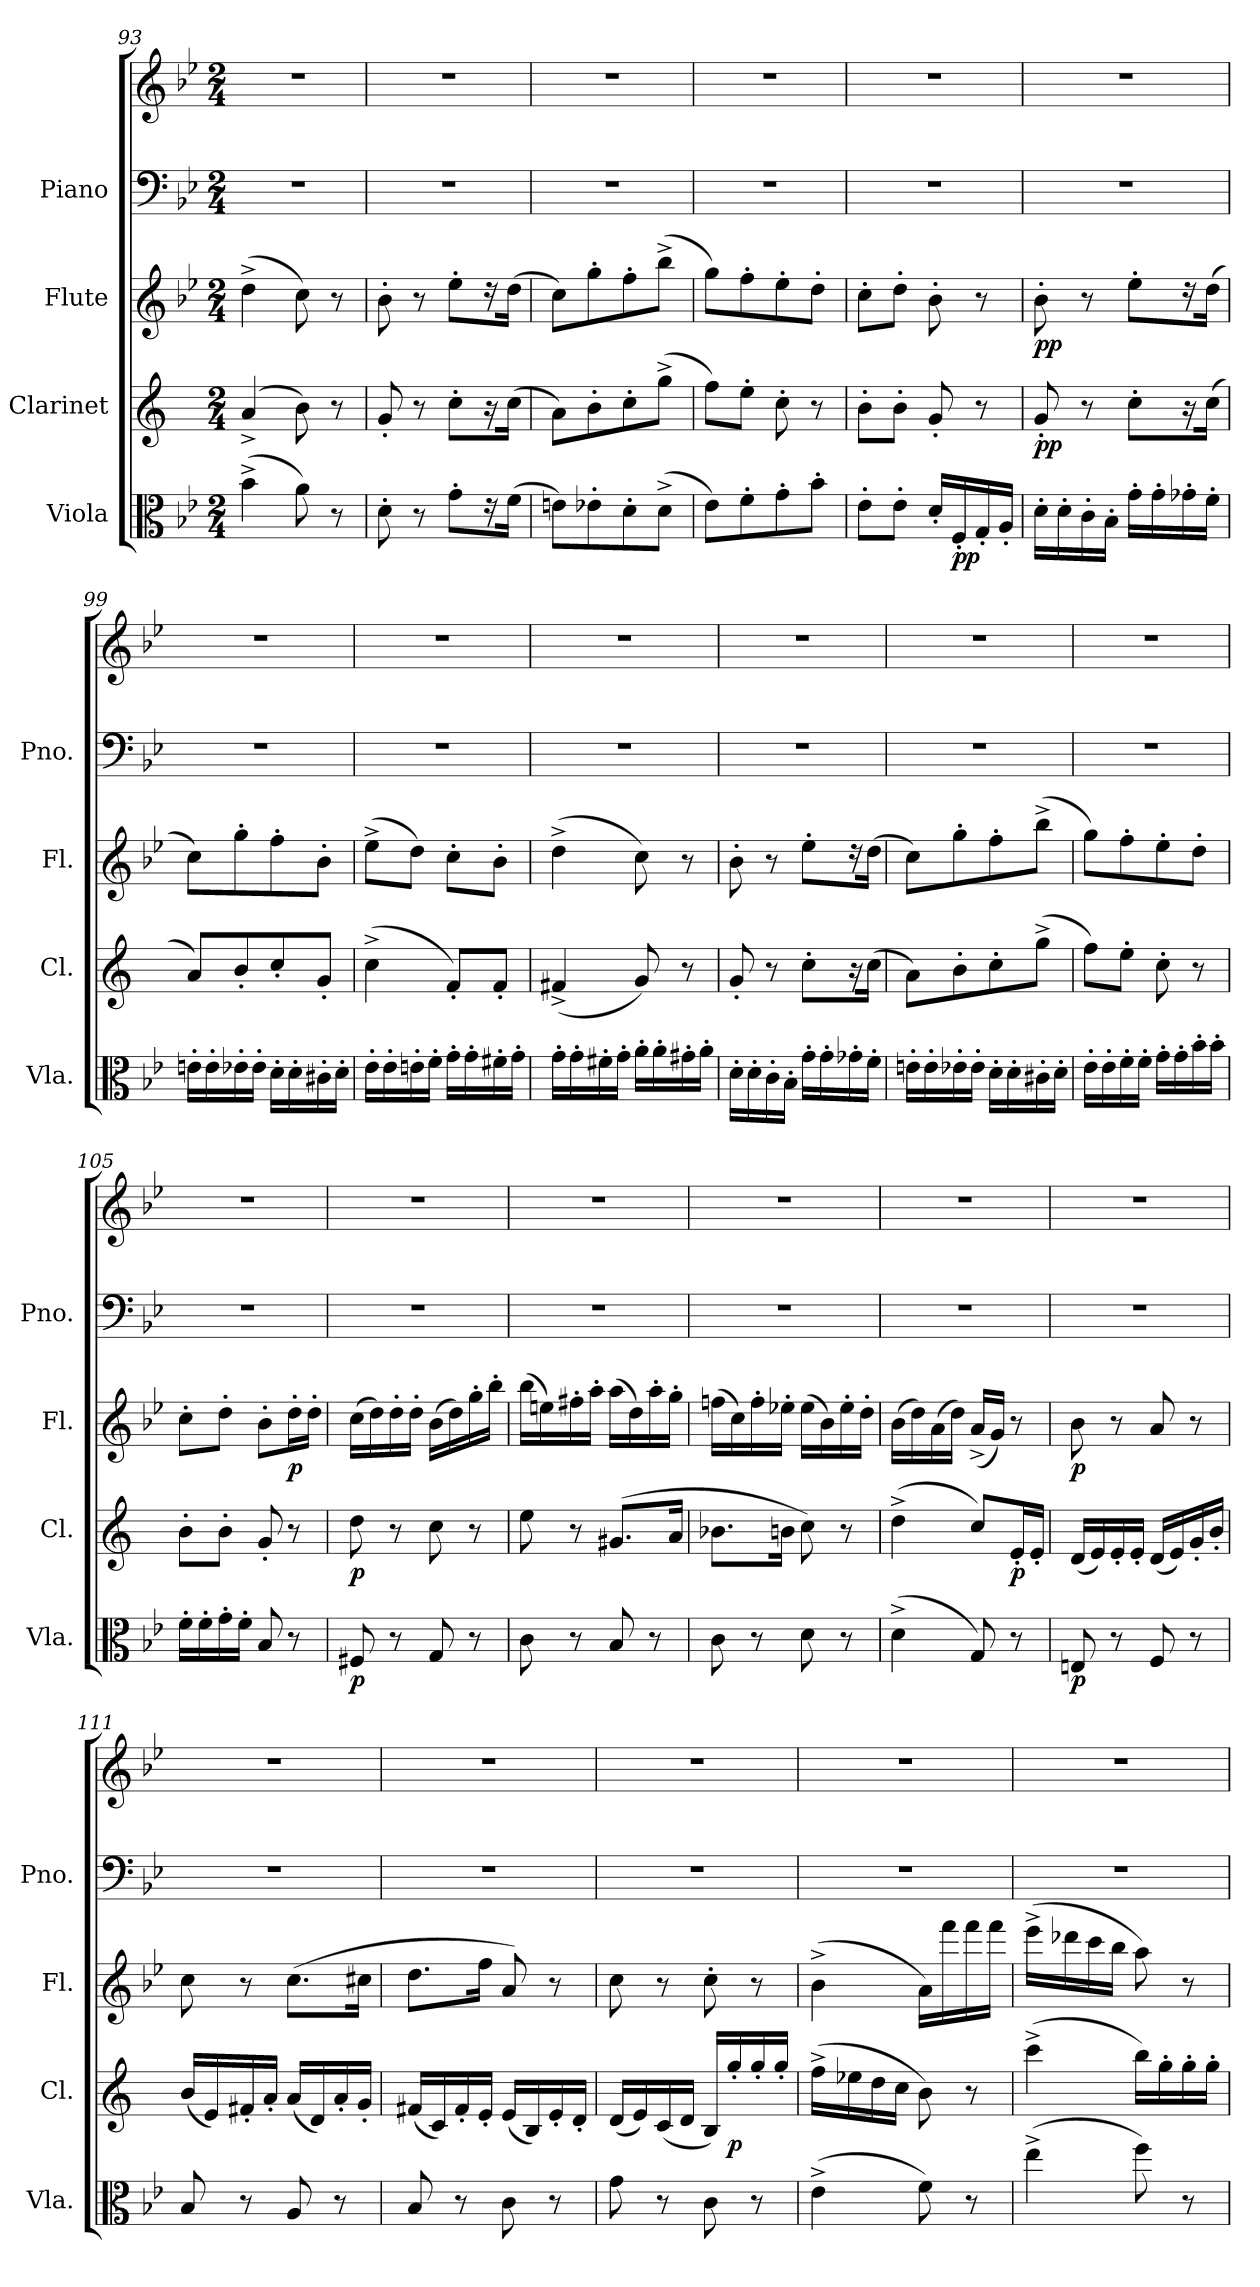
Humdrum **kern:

**kern	**dynam	**kern	**dynam	**kern	**dynam	**kern	**kern
*part4	*part4	*part3	*part3	*part2	*part2	*part1	*part1
*staff5	*staff5	*staff4	*staff4	*staff3	*staff3	*staff2	*staff1
*I"Viola	*	*I"Clarinet	*	*I"Flute	*	*I"Piano	*
*I'Vla.	*	*I'Cl.	*	*I'Fl.	*	*I'Pno.	*
*clefC3	*	*clefG2	*	*clefG2	*	*clefF4	*clefG2
*	*	*ITrd1c2	*	*	*	*	*
*k[b-e-]	*	*k[b-e-]	*	*k[b-e-]	*	*k[b-e-]	*k[b-e-]
*M2/4	*	*M2/4	*	*M2/4	*	*M2/4	*M2/4
=93	=93	=93	=93	=93	=93	=93	=93
(>4b-^\	.	(>4g^/	.	(>4dd^\	.	2r	2r
8a\)	.	8a\)	.	8cc\)	.	.	.
8r	.	8r	.	8r	.	.	.
=94	=94	=94	=94	=94	=94	=94	=94
8d'\	.	8f'/	.	8b-'\	.	2r	2r
8r	.	8r	.	8r	.	.	.
8g'\L	.	8b-'\L	.	8ee-'\L	.	.	.
16r	.	16r	.	16r	.	.	.
(>16f\Jk	.	(>16b-\Jk	.	(>16dd\Jk	.	.	.
=95	=95	=95	=95	=95	=95	=95	=95
8en\L)	.	8g\L)	.	8cc\L)	.	2r	2r
8e-X'\	.	8a'\	.	8gg'\	.	.	.
8d'\	.	8b-'\	.	8ff'\	.	.	.
(>8d^\J	.	(>8ff^\J	.	(>8bb-^\J	.	.	.
=96	=96	=96	=96	=96	=96	=96	=96
8e-\L)	.	8ee-\L)	.	8gg\L)	.	2r	2r
8f'\	.	8dd'\J	.	8ff'\	.	.	.
8g'\	.	8b-'\	.	8ee-'\	.	.	.
8b-'\J	.	8r	.	8dd'\J	.	.	.
=97	=97	=97	=97	=97	=97	=97	=97
8e-'\L	.	8a'\L	.	8cc'\L	.	2r	2r
8e-'\J	.	8a'\J	.	8dd'\J	.	.	.
16d'/LL	.	8f'/	.	8b-'\	.	.	.
!	!LO:DY:b	!	!	!	!	!	!
16F'/	pp	.	.	.	.	.	.
16G'/	.	8r	.	8r	.	.	.
16A'/JJ	.	.	.	.	.	.	.
=98	=98	=98	=98	=98	=98	=98	=98
!	!	!	!LO:DY:b	!	!LO:DY:b	!	!
16d'\LL	.	8f'/	pp	8b-'\	pp	2r	2r
16d'\	.	.	.	.	.	.	.
16c'\	.	8r	.	8r	.	.	.
16B-'\JJ	.	.	.	.	.	.	.
16g'\LL	.	8b-'\L	.	8ee-'\L	.	.	.
16g'\	.	.	.	.	.	.	.
16g-X'\	.	16r	.	16r	.	.	.
16f'\JJ	.	(>16b-\Jk	.	(>16dd\Jk	.	.	.
!!LO:PB:g=z
=99	=99	=99	=99	=99	=99	=99	=99
16en'\LL	.	8g/L)	.	8cc\L)	.	2r	2r
16e'\	.	.	.	.	.	.	.
16e-X'\	.	8a'/	.	8gg'\	.	.	.
16e-'\JJ	.	.	.	.	.	.	.
16d'\LL	.	8b-'/	.	8ff'\	.	.	.
16d'\	.	.	.	.	.	.	.
16c#X'\	.	8f'/J	.	8b-'\J	.	.	.
16d'\JJ	.	.	.	.	.	.	.
=100	=100	=100	=100	=100	=100	=100	=100
16e-'\LL	.	(>4b-^\	.	(>8ee-^\L	.	2r	2r
16e-'\	.	.	.	.	.	.	.
16en'\	.	.	.	8dd\J)	.	.	.
16f'\JJ	.	.	.	.	.	.	.
16g'\LL	.	8e-'/L)	.	8cc'\L	.	.	.
16g'\	.	.	.	.	.	.	.
16f#X'\	.	8e-'/J	.	8b-'\J	.	.	.
16g'\JJ	.	.	.	.	.	.	.
=101	=101	=101	=101	=101	=101	=101	=101
16g'\LL	.	(<4en^/	.	(>4dd^\	.	2r	2r
16g'\	.	.	.	.	.	.	.
16f#X'\	.	.	.	.	.	.	.
16g'\JJ	.	.	.	.	.	.	.
16a'\LL	.	8f/)	.	8cc\)	.	.	.
16a'\	.	.	.	.	.	.	.
16g#X'\	.	8r	.	8r	.	.	.
16a'\JJ	.	.	.	.	.	.	.
=102	=102	=102	=102	=102	=102	=102	=102
16d'\LL	.	8f'/	.	8b-'\	.	2r	2r
16d'\	.	.	.	.	.	.	.
16c'\	.	8r	.	8r	.	.	.
16B-'\JJ	.	.	.	.	.	.	.
16g'\LL	.	8b-'\L	.	8ee-'\L	.	.	.
16g'\	.	.	.	.	.	.	.
16g-X'\	.	16r	.	16r	.	.	.
16f'\JJ	.	(>16b-\Jk	.	(>16dd\Jk	.	.	.
=103	=103	=103	=103	=103	=103	=103	=103
16en'\LL	.	8g\L)	.	8cc\L)	.	2r	2r
16e'\	.	.	.	.	.	.	.
16e-X'\	.	8a'\	.	8gg'\	.	.	.
16e-'\JJ	.	.	.	.	.	.	.
16d'\LL	.	8b-'\	.	8ff'\	.	.	.
16d'\	.	.	.	.	.	.	.
16c#X'\	.	(>8ff^\J	.	(>8bb-^\J	.	.	.
16d'\JJ	.	.	.	.	.	.	.
!!LO:LB:g=z
=104	=104	=104	=104	=104	=104	=104	=104
16e-'\LL	.	8ee-\L)	.	8gg\L)	.	2r	2r
16e-'\	.	.	.	.	.	.	.
16f'\	.	8dd'\J	.	8ff'\	.	.	.
16f'\JJ	.	.	.	.	.	.	.
16g'\LL	.	8b-'\	.	8ee-'\	.	.	.
16g'\	.	.	.	.	.	.	.
16b-'\	.	8r	.	8dd'\J	.	.	.
16b-'\JJ	.	.	.	.	.	.	.
=105	=105	=105	=105	=105	=105	=105	=105
16f'\LL	.	8a'\L	.	8cc'\L	.	2r	2r
16f'\	.	.	.	.	.	.	.
16g'\	.	8a'\J	.	8dd'\J	.	.	.
16f'\JJ	.	.	.	.	.	.	.
8B-/	.	8f'/	.	8b-'\L	.	.	.
!	!	!	!	!	!LO:DY:b	!	!
8r	.	8r	.	16dd'\L	p	.	.
.	.	.	.	16dd'\JJ	.	.	.
=106	=106	=106	=106	=106	=106	=106	=106
!	!LO:DY:b	!	!LO:DY:b	!	!	!	!
8F#X/	p	8cc\	p	(>16cc\LL	.	2r	2r
.	.	.	.	16dd\)	.	.	.
8r	.	8r	.	16dd'\	.	.	.
.	.	.	.	16dd'\JJ	.	.	.
8G/	.	8b-\	.	(>16b-\LL	.	.	.
.	.	.	.	16dd\)	.	.	.
8r	.	8r	.	16gg'\	.	.	.
.	.	.	.	16bb-'\JJ	.	.	.
=107	=107	=107	=107	=107	=107	=107	=107
8c\	.	8dd\	.	(>16bb-\LL	.	2r	2r
.	.	.	.	16een\)	.	.	.
8r	.	8r	.	16ff#X'\	.	.	.
.	.	.	.	16aa'\JJ	.	.	.
8B-/	.	(<8.f#X/L	.	(>16aa\LL	.	.	.
.	.	.	.	16dd\)	.	.	.
8r	.	.	.	16aa'\	.	.	.
.	.	16g/Jk	.	16gg'\JJ	.	.	.
=108	=108	=108	=108	=108	=108	=108	=108
8c\	.	8.a-X\L	.	(>16ffn\LL	.	2r	2r
.	.	.	.	16cc\)	.	.	.
8r	.	.	.	16ff'\	.	.	.
.	.	16an\Jk	.	16ee-X'\JJ	.	.	.
8d\	.	8b-\)	.	(>16ee-\LL	.	.	.
.	.	.	.	16b-\)	.	.	.
8r	.	8r	.	16ee-'\	.	.	.
.	.	.	.	16dd'\JJ	.	.	.
!!LO:LB:g=z
=109	=109	=109	=109	=109	=109	=109	=109
(>4d^\	.	(>4cc^\	.	(>16b-\LL	.	2r	2r
.	.	.	.	16dd\)	.	.	.
.	.	.	.	(>16a\	.	.	.
.	.	.	.	16dd\JJ)	.	.	.
8G/)	.	8b-/L)	.	(<16a^/LL	.	.	.
.	.	.	.	16g/JJ)	.	.	.
!	!	!	!LO:DY:b	!	!	!	!
8r	.	16d'/L	p	8r	.	.	.
.	.	16d'/JJ	.	.	.	.	.
=110	=110	=110	=110	=110	=110	=110	=110
!	!LO:DY:b	!	!	!	!LO:DY:b	!	!
8En/	p	(<16c/LL	.	8b-\	p	2r	2r
.	.	16d/)	.	.	.	.	.
8r	.	16d'/	.	8r	.	.	.
.	.	16d'/JJ	.	.	.	.	.
8F/	.	(<16c/LL	.	8a/	.	.	.
.	.	16d/)	.	.	.	.	.
8r	.	16f'/	.	8r	.	.	.
.	.	16a'/JJ	.	.	.	.	.
=111	=111	=111	=111	=111	=111	=111	=111
8B-/	.	(<16a/LL	.	8cc\	.	2r	2r
.	.	16d/)	.	.	.	.	.
8r	.	16en'/	.	8r	.	.	.
.	.	16g'/JJ	.	.	.	.	.
8A/	.	(<16g/LL	.	(>8.cc\L	.	.	.
.	.	16c/)	.	.	.	.	.
8r	.	16g'/	.	.	.	.	.
.	.	16f'/JJ	.	16cc#X\Jk	.	.	.
=112	=112	=112	=112	=112	=112	=112	=112
8B-/	.	(<16en/LL	.	8.dd\L	.	2r	2r
.	.	16B-/)	.	.	.	.	.
8r	.	16e'/	.	.	.	.	.
.	.	16d'/JJ	.	16ff\Jk	.	.	.
8c\	.	(<16d/LL	.	8a/)	.	.	.
.	.	16A/)	.	.	.	.	.
8r	.	16d'/	.	8r	.	.	.
.	.	16c'/JJ	.	.	.	.	.
=113	=113	=113	=113	=113	=113	=113	=113
8g\	.	(<16c/LL	.	8cc\	.	2r	2r
.	.	16d/)	.	.	.	.	.
8r	.	(<16B-/	.	8r	.	.	.
.	.	16c/JJ	.	.	.	.	.
8c\	.	16A/LL)	.	8cc'\	.	.	.
!	!	!	!LO:DY:b	!	!	!	!
.	.	16ff'/	p	.	.	.	.
8r	.	16ff'/	.	8r	.	.	.
.	.	16ff'/JJ	.	.	.	.	.
!!LO:LB:g=z
=114	=114	=114	=114	=114	=114	=114	=114
(>4e-^\	.	(>16ee-^\LL	.	(>4b-^\	.	2r	2r
.	.	16dd-X\	.	.	.	.	.
.	.	16cc\	.	.	.	.	.
.	.	16b-\JJ	.	.	.	.	.
8f\)	.	8a\)	.	16a\LL)	.	.	.
.	.	.	.	16fff\	.	.	.
8r	.	8r	.	16fff\	.	.	.
.	.	.	.	16fff\JJ	.	.	.
=115	=115	=115	=115	=115	=115	=115	=115
(>4ee-^\	.	(>4bb-^\	.	(>16eee-^\LL	.	2r	2r
.	.	.	.	16ddd-X\	.	.	.
.	.	.	.	16ccc\	.	.	.
.	.	.	.	16bb-\JJ	.	.	.
8ff\)	.	16aa\LL)	.	8aa\)	.	.	.
.	.	16ff'\	.	.	.	.	.
8r	.	16ff'\	.	8r	.	.	.
.	.	16ff'\JJ	.	.	.	.	.
=	=	=	=	=	=	=	=
*-	*-	*-	*-	*-	*-	*-	*-
